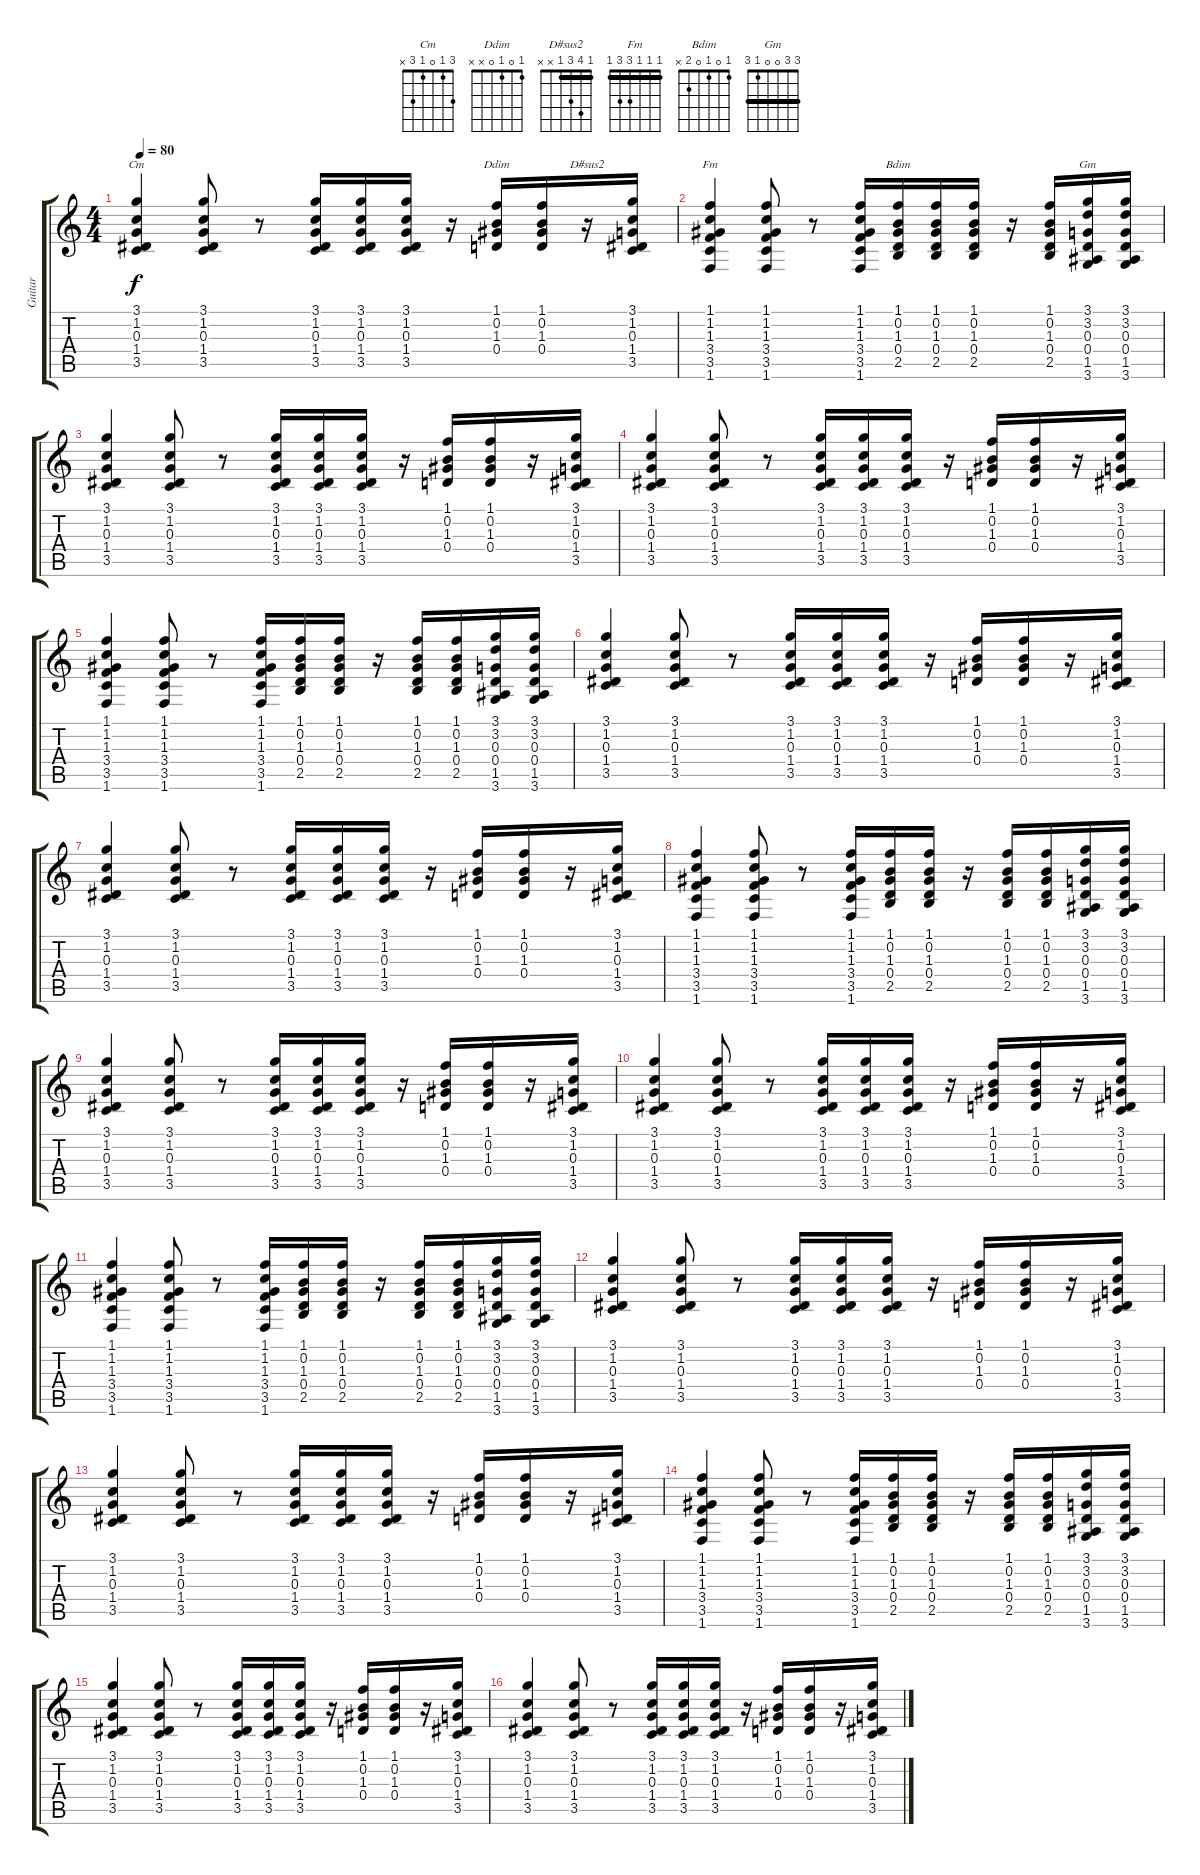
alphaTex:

\track ("Guitar" "Guitar") {instrument distortionguitar}
\staff {score tabs}
\tuning (E4 B3 G3 D3 A2 E2) {hide}
\chord ("Cm" 3 1 0 1 3 x)
\chord ("Ddim" 1 0 1 0 x x)
\chord ("D#sus2" 1 4 3 1 x x) {barre 1}
\chord ("Fm" 1 1 1 3 3 1) {barre 1}
\chord ("Bdim" 1 0 1 0 2 x)
\chord ("Gm" 3 3 0 0 1 3) {barre 3}
\ts (4 4)
\tempo 80
\clef g2
\ks c
(3.1 1.2 0.3 1.4 3.5).4{ch "Cm" dy f} (3.1 1.2 0.3 1.4 3.5).8 r.8 (3.1 1.2 0.3 1.4 3.5).16 (3.1 1.2 0.3 1.4 3.5).16 (3.1 1.2 0.3 1.4 3.5).16 r.16 (1.1 0.2 1.3 0.4).16{ch "Ddim"} (1.1 0.2 1.3 0.4).16 r.16{ch "D#sus2"} (3.1 1.2 0.3 1.4 3.5).16 |
(1.1 1.2 1.3 3.4 3.5 1.6).4{ch "Fm"} (1.1 1.2 1.3 3.4 3.5 1.6).8 r.8 (1.1 1.2 1.3 3.4 3.5 1.6).16 (1.1 0.2 1.3 0.4 2.5).16{ch "Bdim"} (1.1 0.2 1.3 0.4 2.5).16 (1.1 0.2 1.3 0.4 2.5).16 r.16 (1.1 0.2 1.3 0.4 2.5).16 (3.1 3.2 0.3 0.4 1.5 3.6).16{ch "Gm"} (3.1 3.2 0.3 0.4 1.5 3.6).16 |
(3.1 1.2 0.3 1.4 3.5).4 (3.1 1.2 0.3 1.4 3.5).8 r.8 (3.1 1.2 0.3 1.4 3.5).16 (3.1 1.2 0.3 1.4 3.5).16 (3.1 1.2 0.3 1.4 3.5).16 r.16 (1.1 0.2 1.3 0.4).16 (1.1 0.2 1.3 0.4).16 r.16 (3.1 1.2 0.3 1.4 3.5).16 |
(3.1 1.2 0.3 1.4 3.5).4 (3.1 1.2 0.3 1.4 3.5).8 r.8 (3.1 1.2 0.3 1.4 3.5).16 (3.1 1.2 0.3 1.4 3.5).16 (3.1 1.2 0.3 1.4 3.5).16 r.16 (1.1 0.2 1.3 0.4).16 (1.1 0.2 1.3 0.4).16 r.16 (3.1 1.2 0.3 1.4 3.5).16 |
(1.1 1.2 1.3 3.4 3.5 1.6).4 (1.1 1.2 1.3 3.4 3.5 1.6).8 r.8 (1.1 1.2 1.3 3.4 3.5 1.6).16 (1.1 0.2 1.3 0.4 2.5).16 (1.1 0.2 1.3 0.4 2.5).16 r.16 (1.1 0.2 1.3 0.4 2.5).16 (1.1 0.2 1.3 0.4 2.5).16 (3.1 3.2 0.3 0.4 1.5 3.6).16 (3.1 3.2 0.3 0.4 1.5 3.6).16 |
(3.1 1.2 0.3 1.4 3.5).4 (3.1 1.2 0.3 1.4 3.5).8 r.8 (3.1 1.2 0.3 1.4 3.5).16 (3.1 1.2 0.3 1.4 3.5).16 (3.1 1.2 0.3 1.4 3.5).16 r.16 (1.1 0.2 1.3 0.4).16 (1.1 0.2 1.3 0.4).16 r.16 (3.1 1.2 0.3 1.4 3.5).16 |
(3.1 1.2 0.3 1.4 3.5).4 (3.1 1.2 0.3 1.4 3.5).8 r.8 (3.1 1.2 0.3 1.4 3.5).16 (3.1 1.2 0.3 1.4 3.5).16 (3.1 1.2 0.3 1.4 3.5).16 r.16 (1.1 0.2 1.3 0.4).16 (1.1 0.2 1.3 0.4).16 r.16 (3.1 1.2 0.3 1.4 3.5).16 |
(1.1 1.2 1.3 3.4 3.5 1.6).4 (1.1 1.2 1.3 3.4 3.5 1.6).8 r.8 (1.1 1.2 1.3 3.4 3.5 1.6).16 (1.1 0.2 1.3 0.4 2.5).16 (1.1 0.2 1.3 0.4 2.5).16 r.16 (1.1 0.2 1.3 0.4 2.5).16 (1.1 0.2 1.3 0.4 2.5).16 (3.1 3.2 0.3 0.4 1.5 3.6).16 (3.1 3.2 0.3 0.4 1.5 3.6).16 |
(3.1 1.2 0.3 1.4 3.5).4 (3.1 1.2 0.3 1.4 3.5).8 r.8 (3.1 1.2 0.3 1.4 3.5).16 (3.1 1.2 0.3 1.4 3.5).16 (3.1 1.2 0.3 1.4 3.5).16 r.16 (1.1 0.2 1.3 0.4).16 (1.1 0.2 1.3 0.4).16 r.16 (3.1 1.2 0.3 1.4 3.5).16 |
(3.1 1.2 0.3 1.4 3.5).4 (3.1 1.2 0.3 1.4 3.5).8 r.8 (3.1 1.2 0.3 1.4 3.5).16 (3.1 1.2 0.3 1.4 3.5).16 (3.1 1.2 0.3 1.4 3.5).16 r.16 (1.1 0.2 1.3 0.4).16 (1.1 0.2 1.3 0.4).16 r.16 (3.1 1.2 0.3 1.4 3.5).16 |
(1.1 1.2 1.3 3.4 3.5 1.6).4 (1.1 1.2 1.3 3.4 3.5 1.6).8 r.8 (1.1 1.2 1.3 3.4 3.5 1.6).16 (1.1 0.2 1.3 0.4 2.5).16 (1.1 0.2 1.3 0.4 2.5).16 r.16 (1.1 0.2 1.3 0.4 2.5).16 (1.1 0.2 1.3 0.4 2.5).16 (3.1 3.2 0.3 0.4 1.5 3.6).16 (3.1 3.2 0.3 0.4 1.5 3.6).16 |
(3.1 1.2 0.3 1.4 3.5).4 (3.1 1.2 0.3 1.4 3.5).8 r.8 (3.1 1.2 0.3 1.4 3.5).16 (3.1 1.2 0.3 1.4 3.5).16 (3.1 1.2 0.3 1.4 3.5).16 r.16 (1.1 0.2 1.3 0.4).16 (1.1 0.2 1.3 0.4).16 r.16 (3.1 1.2 0.3 1.4 3.5).16 |
(3.1 1.2 0.3 1.4 3.5).4 (3.1 1.2 0.3 1.4 3.5).8 r.8 (3.1 1.2 0.3 1.4 3.5).16 (3.1 1.2 0.3 1.4 3.5).16 (3.1 1.2 0.3 1.4 3.5).16 r.16 (1.1 0.2 1.3 0.4).16 (1.1 0.2 1.3 0.4).16 r.16 (3.1 1.2 0.3 1.4 3.5).16 |
(1.1 1.2 1.3 3.4 3.5 1.6).4 (1.1 1.2 1.3 3.4 3.5 1.6).8 r.8 (1.1 1.2 1.3 3.4 3.5 1.6).16 (1.1 0.2 1.3 0.4 2.5).16 (1.1 0.2 1.3 0.4 2.5).16 r.16 (1.1 0.2 1.3 0.4 2.5).16 (1.1 0.2 1.3 0.4 2.5).16 (3.1 3.2 0.3 0.4 1.5 3.6).16 (3.1 3.2 0.3 0.4 1.5 3.6).16 |
(3.1 1.2 0.3 1.4 3.5).4 (3.1 1.2 0.3 1.4 3.5).8 r.8 (3.1 1.2 0.3 1.4 3.5).16 (3.1 1.2 0.3 1.4 3.5).16 (3.1 1.2 0.3 1.4 3.5).16 r.16 (1.1 0.2 1.3 0.4).16 (1.1 0.2 1.3 0.4).16 r.16 (3.1 1.2 0.3 1.4 3.5).16 |
(3.1 1.2 0.3 1.4 3.5).4 (3.1 1.2 0.3 1.4 3.5).8 r.8 (3.1 1.2 0.3 1.4 3.5).16 (3.1 1.2 0.3 1.4 3.5).16 (3.1 1.2 0.3 1.4 3.5).16 r.16 (1.1 0.2 1.3 0.4).16 (1.1 0.2 1.3 0.4).16 r.16 (3.1 1.2 0.3 1.4 3.5).16
